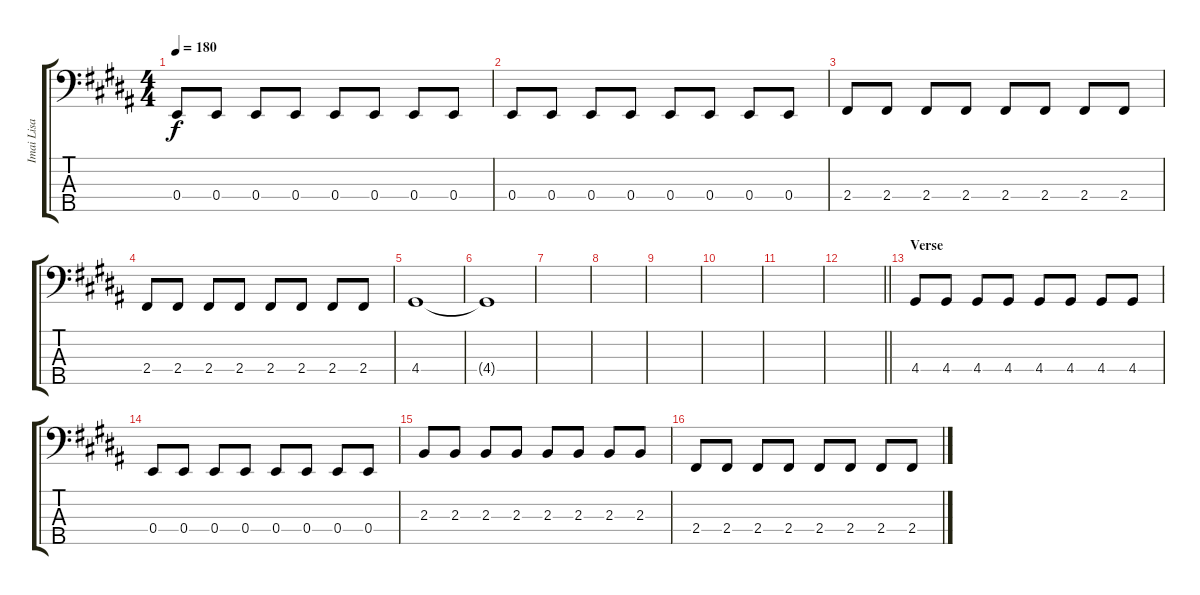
\track ("Imai Lisa" "Imai Lisa") {instrument electricbasspick}
\staff {score tabs}
\tuning (G2 D2 A1 E1 B0) {hide}
\ts (4 4)
\tempo 180
\clef f4
\ks b
0.4.8{dy f} 0.4.8 0.4.8 0.4.8 0.4.8 0.4.8 0.4.8 0.4.8 |
0.4.8 0.4.8 0.4.8 0.4.8 0.4.8 0.4.8 0.4.8 0.4.8 |
2.4.8 2.4.8 2.4.8 2.4.8 2.4.8 2.4.8 2.4.8 2.4.8 |
2.4.8 2.4.8 2.4.8 2.4.8 2.4.8 2.4.8 2.4.8 2.4.8 |
4.4.1 |
4.4{t}.1 |
|
|
|
|
|
\barLineRight lightlight
|
\section ("" "Verse")
4.4.8 4.4.8 4.4.8 4.4.8 4.4.8 4.4.8 4.4.8 4.4.8 |
0.4.8 0.4.8 0.4.8 0.4.8 0.4.8 0.4.8 0.4.8 0.4.8 |
2.3.8 2.3.8 2.3.8 2.3.8 2.3.8 2.3.8 2.3.8 2.3.8 |
2.4.8 2.4.8 2.4.8 2.4.8 2.4.8 2.4.8 2.4.8 2.4.8
